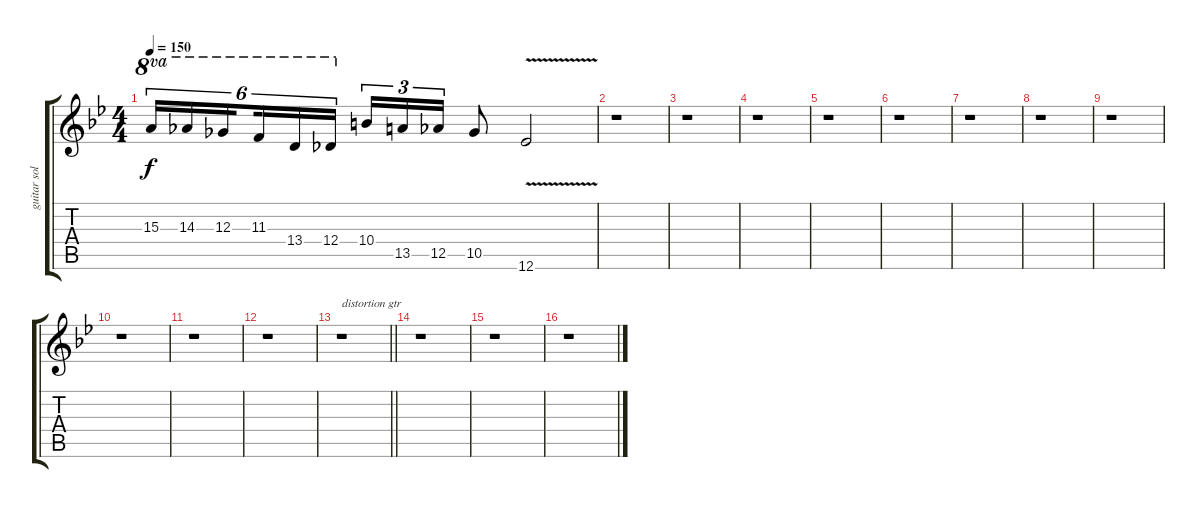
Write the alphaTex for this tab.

\track ("guitar solo" "guitar sol") {instrument electricguitarmuted}
\staff {score tabs}
\tuning (Eb4 Bb3 Gb3 Db3 Ab2 Eb2) {hide}
\ts (4 4)
\tempo 150
\clef g2
\ks bb
15.3.16{tu (6 4) ot 8va dy f} 14.3.16{tu (6 4) ot 8va} 12.3.16{tu (6 4) ot 8va beam splitsecondary} 11.3.16{tu (6 4) ot 8va} 13.4.16{tu (6 4) ot 8va} 12.4.16{tu (6 4) ot 8va} 10.4.16{tu (3 2)} 13.5.16{tu (3 2)} 12.5.16{tu (3 2)} 10.5.8 12.6{v}.2 |
r.1 |
r.1 |
r.1 |
r.1 |
r.1 |
r.1 |
r.1 |
r.1 |
r.1 |
r.1 |
r.1 |
\barLineRight lightlight
r.1{txt "distortion gtr" instrument distortionguitar} |
r.1 |
r.1 |
r.1
